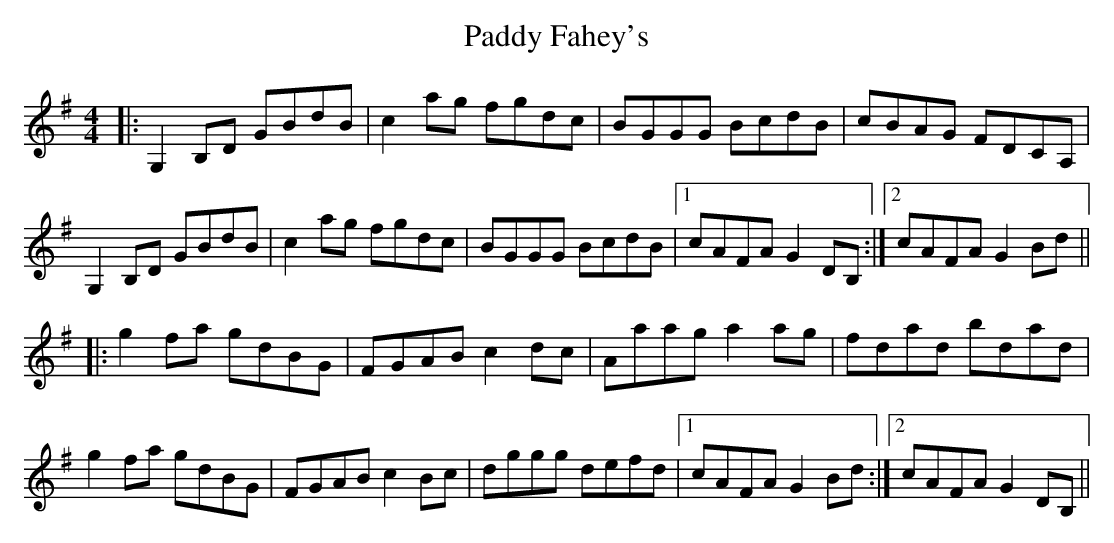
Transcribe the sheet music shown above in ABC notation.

X:1
T: Paddy Fahey's
M: 4/4
L: 1/8
K: Gmaj
|:G,2B,D GBdB |c2ag fgdc |BGGG BcdB |cBAG FDCA, |
G,2B,D GBdB |c2ag fgdc |BGGG BcdB |1 cAFA G2DB,:|2 cAFA G2Bd ||
|:g2fa gdBG |FGAB c2dc |Aaag a2ag |fdad bdad |
g2fa gdBG |FGAB c2Bc |dggg defd |1 cAFA G2Bd:|2 cAFA G2DB, ||
